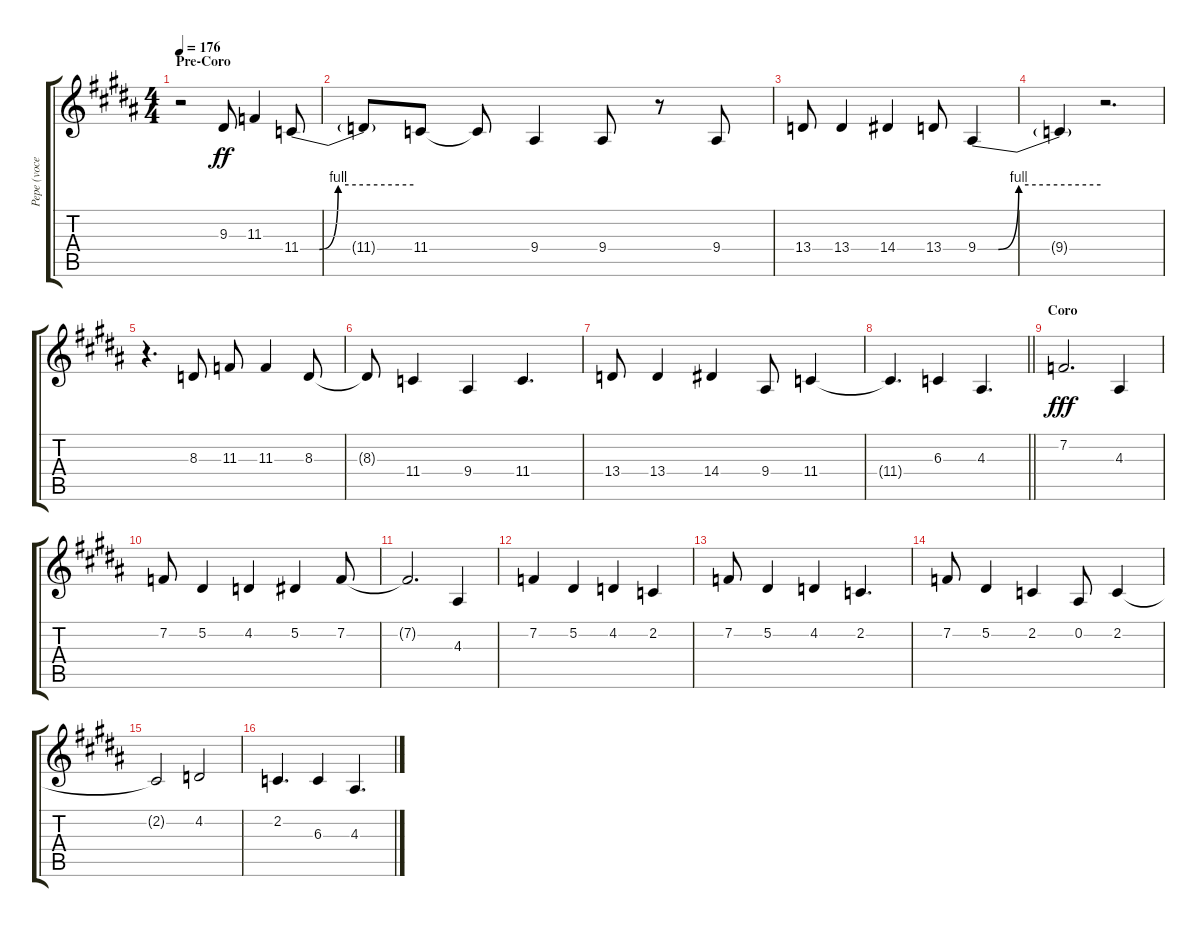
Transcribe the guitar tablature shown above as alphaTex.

\track ("Pepe (voces)" "Pepe (voce") {instrument tenorsax}
\staff {score tabs}
\tuning (Eb4 Bb3 Gb3 Db3 Ab2 Eb2) {hide}
\ts (4 4)
\section ("" "Pre-Coro")
\tempo 176
\clef g2
\ks b
r.2{dy fff} 9.3.8{dy ff} 11.3.4 11.4{be (custom 0 0 10 0 20 4 60 4)}.8 |
11.4{t}.8 11.4.8 11.4{t}.8 9.4.4 9.4.8 r.8 9.4.8 |
13.4.8 13.4.4 14.4.4 13.4.8 9.4{be (custom 0 0 10 0 20 4 60 4)}.4 |
9.4{t}.4 r.2{d} |
r.4{d} 8.3.8 11.3.8 11.3.4 8.3.8 |
8.3{t}.8 11.4.4 9.4.4 11.4.4{d} |
13.4.8 13.4.4 14.4.4 9.4.8 11.4.4 |
\barLineRight lightlight
11.4{t}.4{d} 6.3.4 4.3.4{d} |
\section ("" "Coro")
7.2.2{d dy fff} 4.3.4 |
7.2.8 5.2.4 4.2.4 5.2.4 7.2.8 |
7.2{t}.2{d} 4.3.4 |
7.2.4 5.2.4 4.2.4 2.2.4 |
7.2.8 5.2.4 4.2.4 2.2.4{d} |
7.2.8 5.2.4 2.2.4 0.2.8 2.2.4 |
2.2{t}.2 4.2.2 |
2.2.4{d} 6.3.4 4.3.4{d}
